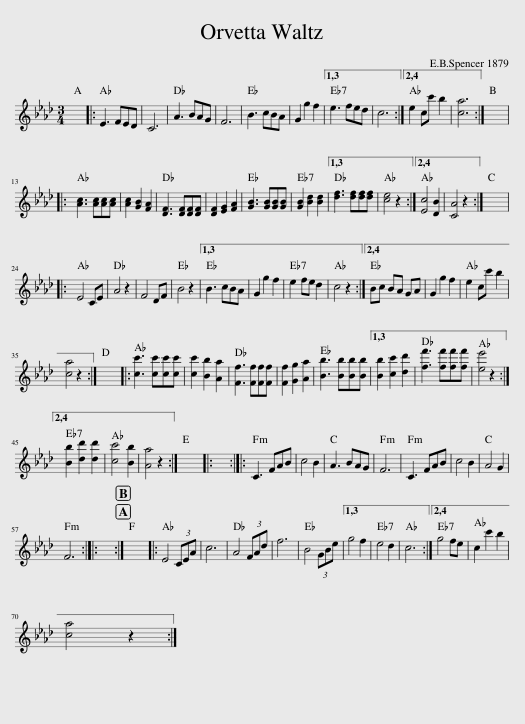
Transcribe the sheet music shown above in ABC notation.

X:1
L:1/8
M:3/4
I:linebreak $
K:Ab
V:1 treble
V:1
 x6 |: E3 FED | C6 | A3 BAG | F6 | %5
 B3 cBA | G2 g2 f2 |1,3 e3 fed | c6 :|2,4 e2 cc' b2 | %10
 [ca]6 :| x6 |:$ [Ac]3 [Ac][Ac][Ac] | [Ac]2 [GB]2 [FA]2 | [DF]3 [DF][DF][DF] | %15
 [DF]2 [EG]2 [FA]2 | [GB]3 [GB][GB][GB] | [GB]2 [Bd]2 [Bd]2 |1,3 [df]3 [df][df][df] | [ce]4 z2 :|2,4 %20
 [Ec]4 [DB]2 | [CA]4 z2 :| x6 |:$ E4 CE | A4 z2 | %25
 F4 DF | B4 z2 |1,3 B3 cBA | G2 g2 f2 | e2 fe d2 | %30
 c4 z2 :|2,4 Bc BA GA | G2 g2 f2 | e2 cc' b2 |$ [ca]4 z2 :| %35
 x6 |: [cc']3 [cc'][cc'][cc'] | [cc']2 [Bb]2 [Aa]2 | [Ff]3 [Ff][Ff][Ff] | [Ff]2 [Gg]2 [Aa]2 | %40
 [Bb]3 [Bb][Bb][Bb] |1,3 [Bb]2 [cc']2 [dd']2 | [ff']3 [ff'][ff'][ff'] | [ee']4 z2 :|2,4$ [Bb]2 [dd']2 [dd']2 | %45
 [cc']4 [Bb]2 | [Aa]4 z2 :| x6 |: x6 :: C3 FAB | %50
 c4 B2 | A3 BAG | F6 | C3 FAB | c4 B2 | %55
 A4 G2 |$ F6 :: x6 :| x6 |: E4 (3CEA | %60
 c6 | A4 (3FAd | f6 | B4 (3GBe |1,3 g4 f2 | %65
 e4 d2 | c6 :|2,4 g4 fe | c2 c'2 b2 |$ [ca]4 z2 :| %70
